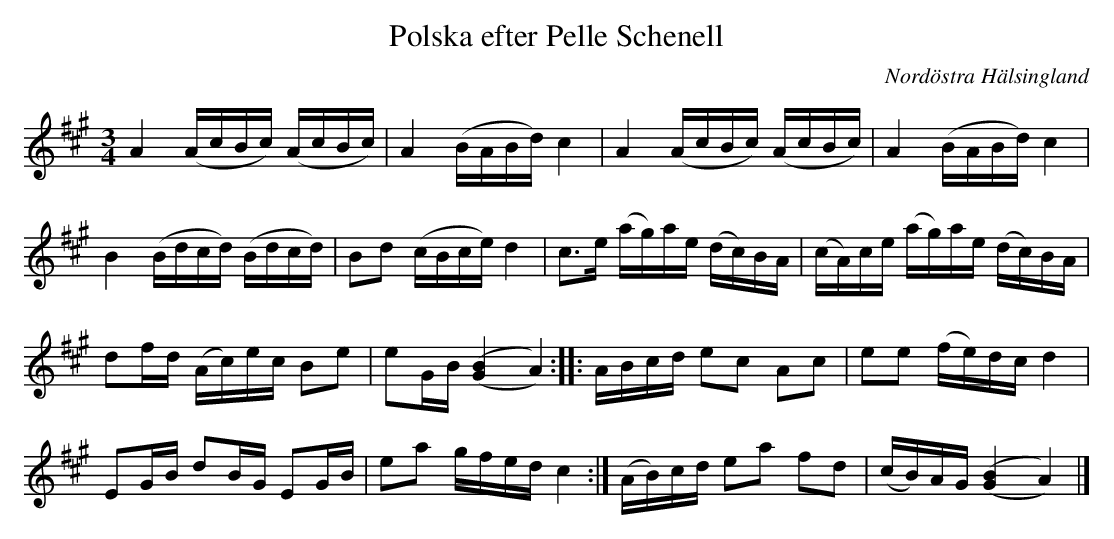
X:1
T: Polska efter Pelle Schenell
O: Nordöstra Hälsingland
M: 3/4
L: 1/16
K: A
A4 (AcBc) (AcBc) | A4 (BABd) c4 | A4 (AcBc) (AcBc) | A4 (BABd) c4 |
B4 (Bdcd) (Bdcd) | B2d2 (cBce) d4 | c2>e2 (ag)ae (dc)BA | (cA)ce (ag)ae (dc)BA |
d2fd (Ac)ec B2e2 | e2GB [('B(G]4 A4)) :: ABcd e2c2 A2c2 | e2e2 (fe)dc d4 |
E2GB d2BG E2GB | e2a2 gfed c4 :| (AB)cd e2a2 f2d2 | (cB)AG [('B(G]4 A4)) |]
